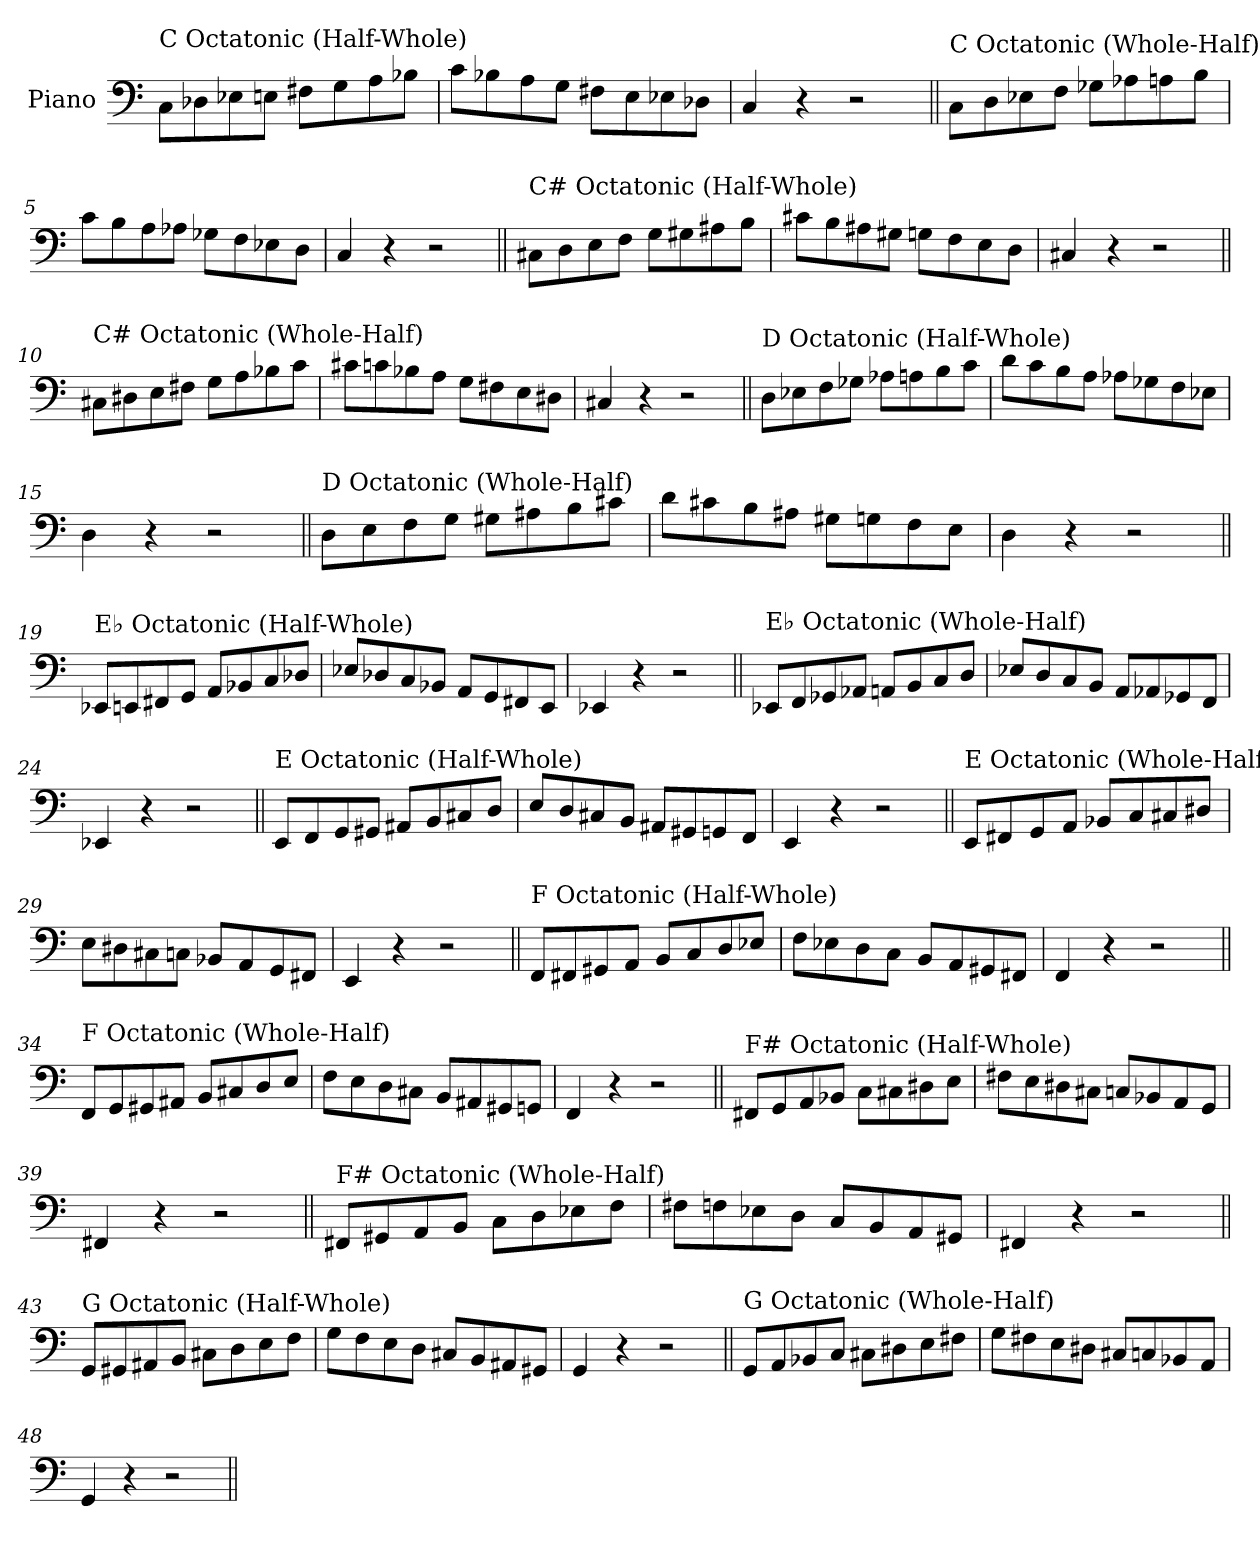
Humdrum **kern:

**kern
*part1
*staff1
*I"Piano
*I'Pno.
*clefF4
*k[]
=1
!LO:TX:a:t=C Octatonic (Half-Whole)
8C\L
8D-X\
8E-X\
8En\J
8F#X\L
8G\
8A\
8B-X\J
=2
8c\L
8B-X\
8A\
8G\J
8F#X\L
8E\
8E-X\
8D-X\J
=3
4C/
4r
2r
=4||
!LO:TX:a:t=C Octatonic (Whole-Half)
8C\L
8D\
8E-X\
8F\J
8G-X\L
8A-X\
8An\
8B\J
=5
8c\L
8B\
8A\
8A-X\J
8G-X\L
8F\
8E-X\
8D\J
=6
4C/
4r
2r
!!LO:LB:g=z
=7||
!LO:TX:a:t=C# Octatonic (Half-Whole)
8C#X\L
8D\
8E\
8F\J
8G\L
8G#X\
8A#X\
8B\J
=8
8c#X\L
8B\
8A#X\
8G#X\J
8Gn\L
8F\
8E\
8D\J
=9
4C#X/
4r
2r
=10||
!LO:TX:a:t=C# Octatonic (Whole-Half)
8C#X\L
8D#X\
8E\
8F#X\J
8G\L
8A\
8B-X\
8c\J
=11
8c#X\L
8cn\
8B-X\
8A\J
8G\L
8F#X\
8E\
8D#X\J
=12
4C#X/
4r
2r
!!LO:LB:g=z
=13||
!LO:TX:a:t=D Octatonic (Half-Whole)
8D\L
8E-X\
8F\
8G-X\J
8A-X\L
8An\
8B\
8c\J
=14
8d\L
8c\
8B\
8A\J
8A-X\L
8G-X\
8F\
8E-X\J
=15
4D\
4r
2r
=16||
!LO:TX:a:t=D Octatonic (Whole-Half)
8D\L
8E\
8F\
8G\J
8G#X\L
8A#X\
8B\
8c#X\J
=17
8d\L
8c#X\
8B\
8A#X\J
8G#X\L
8Gn\
8F\
8E\J
=18
4D\
4r
2r
!!LO:LB:g=z
=19||
!LO:TX:a:t=E♭ Octatonic (Half-Whole)
8EE-X/L
8EEn/
8FF#X/
8GG/J
8AA/L
8BB-X/
8C/
8D-X/J
=20
8E-X/L
8D-X/
8C/
8BB-X/J
8AA/L
8GG/
8FF#X/
8EE/J
=21
4EE-X/
4r
2r
=22||
!LO:TX:a:t=E♭ Octatonic (Whole-Half)
8EE-X/L
8FF/
8GG-X/
8AA-X/J
8AAn/L
8BB/
8C/
8D/J
=23
8E-X/L
8D/
8C/
8BB/J
8AA/L
8AA-X/
8GG-X/
8FF/J
=24
4EE-X/
4r
2r
!!LO:LB:g=z
=25||
!LO:TX:a:t=E Octatonic (Half-Whole)
8EE/L
8FF/
8GG/
8GG#X/J
8AA#X/L
8BB/
8C#X/
8D/J
=26
8E/L
8D/
8C#X/
8BB/J
8AA#X/L
8GG#X/
8GGn/
8FF/J
=27
4EE/
4r
2r
=28||
!LO:TX:a:t=E Octatonic (Whole-Half)
8EE/L
8FF#X/
8GG/
8AA/J
8BB-X/L
8C/
8C#X/
8D#X/J
=29
8E\L
8D#X\
8C#X\
8Cn\J
8BB-X/L
8AA/
8GG/
8FF#X/J
=30
4EE/
4r
2r
!!LO:LB:g=z
=31||
!LO:TX:a:t=F Octatonic (Half-Whole)
8FF/L
8FF#X/
8GG#X/
8AA/J
8BB/L
8C/
8D/
8E-X/J
=32
8F\L
8E-X\
8D\
8C\J
8BB/L
8AA/
8GG#X/
8FF#X/J
=33
4FF/
4r
2r
=34||
!LO:TX:a:t=F Octatonic (Whole-Half)
8FF/L
8GG/
8GG#X/
8AA#X/J
8BB/L
8C#X/
8D/
8E/J
=35
8F\L
8E\
8D\
8C#X\J
8BB/L
8AA#X/
8GG#X/
8GGn/J
=36
4FF/
4r
2r
!!LO:PB:g=z
=37||
!LO:TX:a:t=F# Octatonic (Half-Whole)
8FF#X/L
8GG/
8AA/
8BB-X/J
8C\L
8C#X\
8D#X\
8E\J
=38
8F#X\L
8E\
8D#X\
8C#X\J
8Cn/L
8BB-X/
8AA/
8GG/J
=39
4FF#X/
4r
2r
=40||
!LO:TX:a:t=F# Octatonic (Whole-Half)
8FF#X/L
8GG#X/
8AA/
8BB/J
8C\L
8D\
8E-X\
8F\J
=41
8F#X\L
8Fn\
8E-X\
8D\J
8C/L
8BB/
8AA/
8GG#X/J
=42
4FF#X/
4r
2r
!!LO:LB:g=z
=43||
!LO:TX:a:t=G Octatonic (Half-Whole)
8GG/L
8GG#X/
8AA#X/
8BB/J
8C#X\L
8D\
8E\
8F\J
=44
8G\L
8F\
8E\
8D\J
8C#X/L
8BB/
8AA#X/
8GG#X/J
=45
4GG/
4r
2r
=46||
!LO:TX:a:t=G Octatonic (Whole-Half)
8GG/L
8AA/
8BB-X/
8C/J
8C#X\L
8D#X\
8E\
8F#X\J
=47
8G\L
8F#X\
8E\
8D#X\J
8C#X/L
8Cn/
8BB-X/
8AA/J
=48
4GG/
4r
2r
=||
*-
